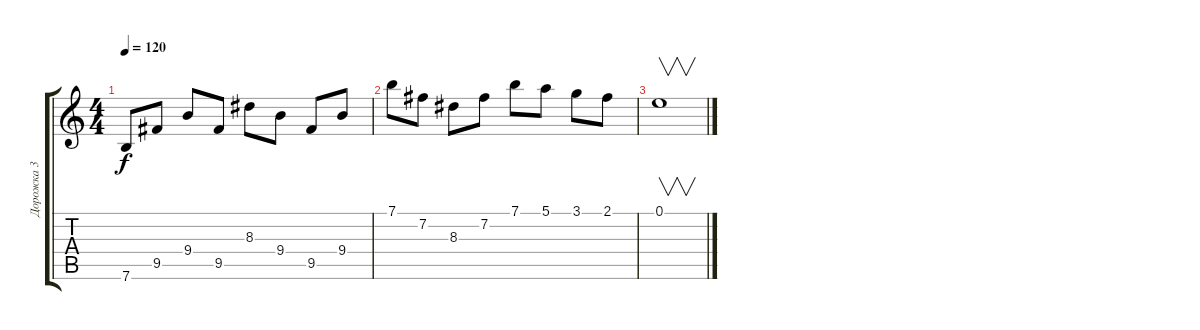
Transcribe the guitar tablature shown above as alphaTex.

\track ("Дорожка 3" "Дорожка 3") {instrument distortionguitar}
\staff {score tabs}
\tuning (E4 B3 G3 D3 A2 E2) {hide}
\ts (4 4)
\tempo 120
\clef g2
\ks c
7.6.8{dy f} 9.5.8 9.4.8 9.5.8 8.3.8 9.4.8 9.5.8 9.4.8 |
7.1.8 7.2.8 8.3.8 7.2.8 7.1.8 5.1.8 3.1.8 2.1.8 |
0.1.1{v}
